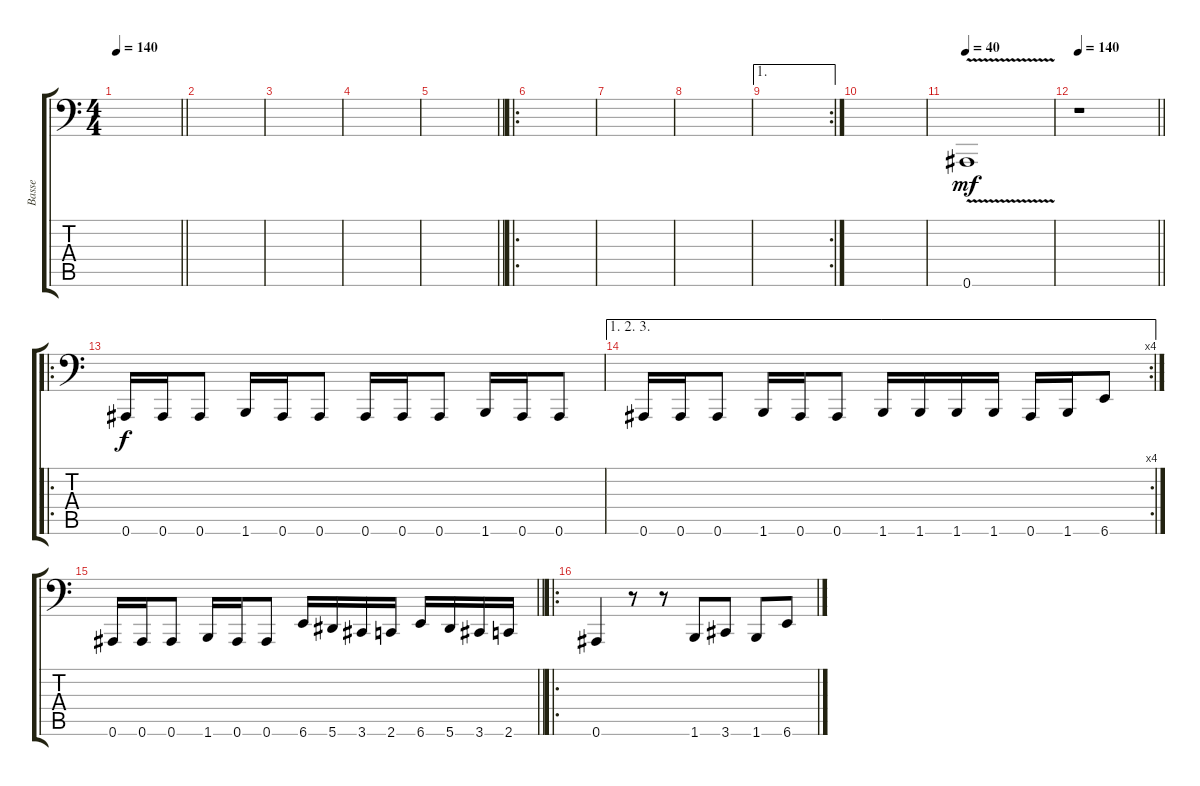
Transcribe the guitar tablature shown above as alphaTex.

\track ("Basse" "Basse") {instrument electricbasspick}
\staff {score tabs}
\tuning (C3 G2 Eb2 Bb1 F1 Bb0) {hide}
\ts (4 4)
\tempo 140
\clef f4
\barLineRight lightlight
\ks c
|
|
|
|
\barLineRight lightlight
|
\ro
\section ("" "")
|
|
|
\ae 1
\rc 2
|
|
\tempo 40
0.6{v}.1{dy mf volume 8 instrument synthbass2} |
\tempo 140
\barLineRight lightlight
r.1 |
\ro
\section ("" "")
0.6.16{dy f volume 16 instrument electricbasspick} 0.6.16 0.6.8 1.6.16 0.6.16 0.6.8 0.6.16 0.6.16 0.6.8 1.6.16 0.6.16 0.6.8 |
\ae (1 2 3)
\rc 4
0.6.16 0.6.16 0.6.8 1.6.16 0.6.16 0.6.8 1.6.16 1.6.16 1.6.16 1.6.16 0.6.16 1.6.16 6.6.8 |
\barLineRight lightlight
0.6.16 0.6.16 0.6.8 1.6.16 0.6.16 0.6.8 6.6.16 5.6.16 3.6.16 2.6.16 6.6.16 5.6.16 3.6.16 2.6.16 |
\ro
\section ("" "")
0.6.4 r.8 r.8 1.6.8 3.6.8 1.6.8 6.6.8
